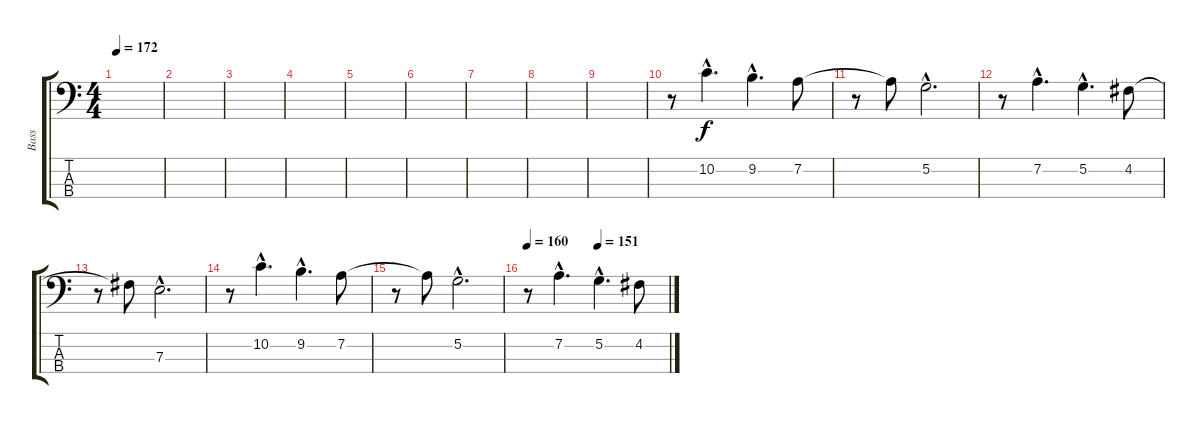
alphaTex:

\track ("Bass" "Bass") {instrument electricbasspick}
\staff {score tabs}
\tuning (G2 D2 A1 E1) {hide}
\ts (4 4)
\tempo 172
\clef f4
\ks c
|
|
|
|
|
|
|
|
|
r.8 10.2{hac}.4{d} 9.2{hac}.4{d} 7.2.8 |
r.8 7.2{t}.8 5.2{hac}.2{d} |
r.8 7.2{hac}.4{d} 5.2{hac}.4{d} 4.2.8 |
r.8 4.2{t}.8 7.3{hac}.2{d} |
r.8 10.2{hac}.4{d} 9.2{hac}.4{d} 7.2.8 |
r.8 7.2{t}.8 5.2{hac}.2{d} |
\tempo 160
\tempo (151 0.5)
r.8 7.2{hac}.4{d} 5.2{hac}.4{d} 4.2.8
